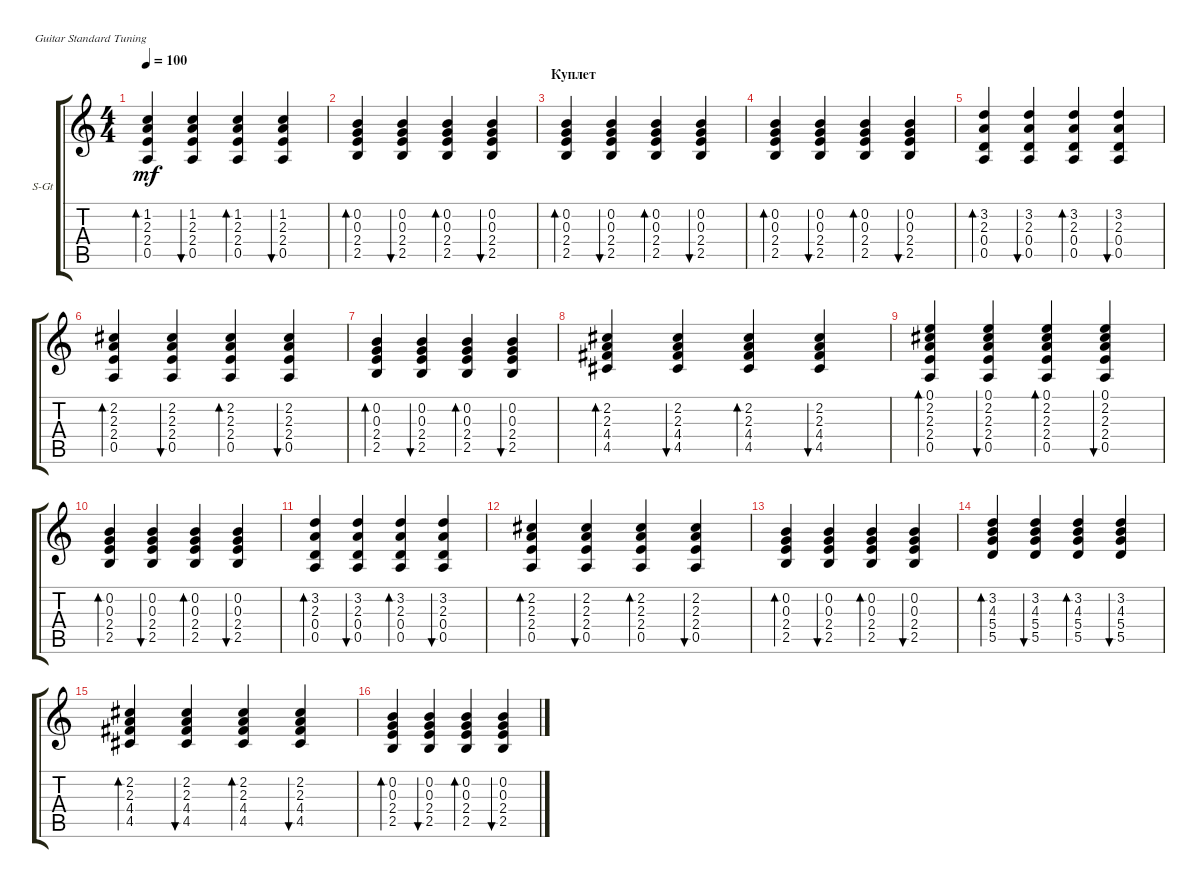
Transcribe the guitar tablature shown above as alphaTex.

\defaultSystemsLayout 4
\bracketExtendMode groupsimilarinstruments
\firstSystemTrackNameOrientation horizontal
\otherSystemsTrackNameOrientation horizontal
\track ("В. Бутусов (гитара)" "S-Gt") {instrument acousticguitarsteel}
\staff {score tabs}
\tuning (E4 B3 G3 D3 A2 E2)
\ts (4 4)
\tempo 100
\clef g2
\ks c
(0.5 2.4 2.3 1.2).4{bd 36 dy mf} (0.5 2.4 2.3 1.2).4{bu 36} (0.5 2.4 2.3 1.2).4{bd 36} (0.5 2.4 2.3 1.2).4{bu 36} |
(2.5 2.4 0.3 0.2).4{bd 36} (2.5 2.4 0.3 0.2).4{bu 36} (2.5 2.4 0.3 0.2).4{bd 36} (2.5 2.4 0.3 0.2).4{bu 36} |
\section ("" "Куплет")
(2.5 2.4 0.3 0.2).4{bd 36} (2.5 2.4 0.3 0.2).4{bu 36} (2.5 2.4 0.3 0.2).4{bd 36} (2.5 2.4 0.3 0.2).4{bu 36} |
(2.5 2.4 0.3 0.2).4{bd 36} (2.5 2.4 0.3 0.2).4{bu 36} (2.5 2.4 0.3 0.2).4{bd 36} (2.5 2.4 0.3 0.2).4{bu 36} |
(0.5 0.4 2.3 3.2).4{bd 36} (0.5 0.4 2.3 3.2).4{bu 36} (0.5 0.4 2.3 3.2).4{bd 36} (0.5 0.4 2.3 3.2).4{bu 36} |
(0.5 2.4 2.3 2.2).4{bd 36} (0.5 2.4 2.3 2.2).4{bu 36} (0.5 2.4 2.3 2.2).4{bd 36} (0.5 2.4 2.3 2.2).4{bu 36} |
(2.5 2.4 0.3 0.2).4{bd 36} (2.5 2.4 0.3 0.2).4{bu 36} (2.5 2.4 0.3 0.2).4{bd 36} (2.5 2.4 0.3 0.2).4{bu 36} |
(4.5 4.4 2.3 2.2).4{bd 36} (4.5 4.4 2.3 2.2).4{bu 36} (4.5 4.4 2.3 2.2).4{bd 36} (4.5 4.4 2.3 2.2).4{bu 36} |
(0.5 2.4 2.3 2.2 0.1).4{bd 36} (0.5 2.4 2.3 2.2 0.1).4{bu 36} (0.5 2.4 2.3 2.2 0.1).4{bd 36} (0.5 2.4 2.3 2.2 0.1).4{bu 36} |
(2.5 2.4 0.3 0.2).4{bd 36} (2.5 2.4 0.3 0.2).4{bu 36} (2.5 2.4 0.3 0.2).4{bd 36} (2.5 2.4 0.3 0.2).4{bu 36} |
(0.5 0.4 2.3 3.2).4{bd 36} (0.5 0.4 2.3 3.2).4{bu 36} (0.5 0.4 2.3 3.2).4{bd 36} (0.5 0.4 2.3 3.2).4{bu 36} |
(0.5 2.4 2.3 2.2).4{bd 36} (0.5 2.4 2.3 2.2).4{bu 36} (0.5 2.4 2.3 2.2).4{bd 36} (0.5 2.4 2.3 2.2).4{bu 36} |
(2.5 2.4 0.3 0.2).4{bd 36} (2.5 2.4 0.3 0.2).4{bu 36} (2.5 2.4 0.3 0.2).4{bd 36} (2.5 2.4 0.3 0.2).4{bu 36} |
(5.5 5.4 4.3 3.2).4{bd 36} (5.5 5.4 4.3 3.2).4{bu 36} (5.5 5.4 4.3 3.2).4{bd 36} (5.5 5.4 4.3 3.2).4{bu 36} |
(4.5 4.4 2.3 2.2).4{bd 36} (4.5 4.4 2.3 2.2).4{bu 36} (4.5 4.4 2.3 2.2).4{bd 36} (4.5 4.4 2.3 2.2).4{bu 36} |
(2.5 2.4 0.3 0.2).4{bd 36} (2.5 2.4 0.3 0.2).4{bu 36} (2.5 2.4 0.3 0.2).4{bd 36} (2.5 2.4 0.3 0.2).4{bu 36}
